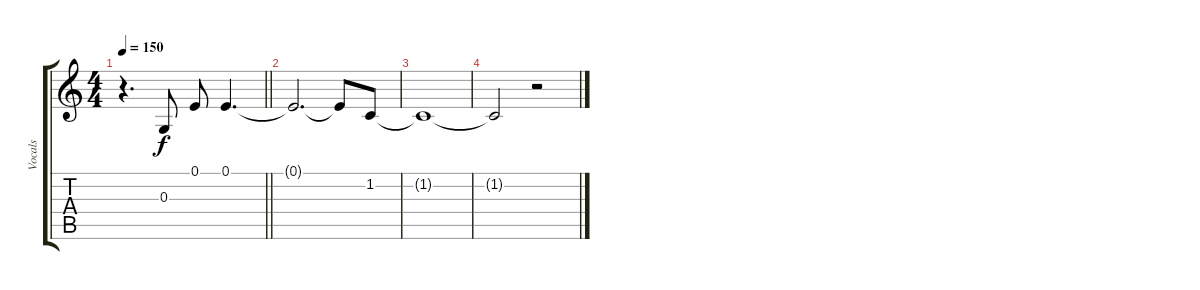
\track ("Vocals" "Vocals") {instrument clarinet}
\staff {score tabs}
\tuning (E4 B3 G3 D3 A2 E2) {hide}
\ts (4 4)
\tempo 150
\clef g2
\barLineRight lightlight
\ks c
r.4{d dy f} 0.3.8 0.1.8 0.1.4{d} |
0.1{t}.2{d} 0.1{t}.8 1.2.8 |
1.2{t}.1 |
1.2{t}.2 r.2
